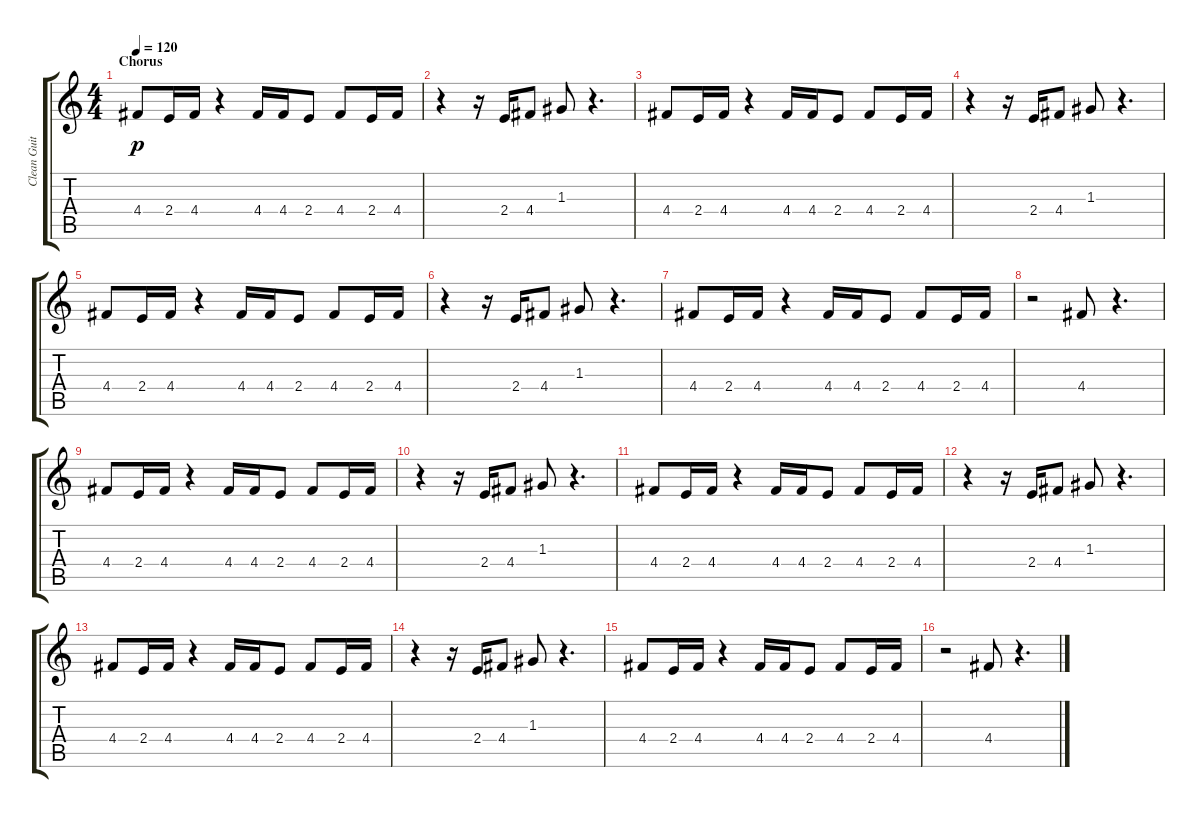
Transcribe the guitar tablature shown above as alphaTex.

\track ("Clean Guitar" "Clean Guit") {instrument banjo}
\staff {score tabs}
\tuning (E4 B3 G3 D3 A2 E2) {hide}
\displaytranspose 12
\ts (4 4)
\section ("" "Chorus")
\tempo 120
\clef g2
\ks c
4.4.8{dy p} 2.4.16 4.4.16 r.4 4.4.16 4.4.16 2.4.8 4.4.8 2.4.16 4.4.16 |
r.4 r.16 2.4.16 4.4.8 1.3.8 r.4{d} |
4.4.8 2.4.16 4.4.16 r.4 4.4.16 4.4.16 2.4.8 4.4.8 2.4.16 4.4.16 |
r.4 r.16 2.4.16 4.4.8 1.3.8 r.4{d} |
4.4.8 2.4.16 4.4.16 r.4 4.4.16 4.4.16 2.4.8 4.4.8 2.4.16 4.4.16 |
r.4 r.16 2.4.16 4.4.8 1.3.8 r.4{d} |
4.4.8 2.4.16 4.4.16 r.4 4.4.16 4.4.16 2.4.8 4.4.8 2.4.16 4.4.16 |
r.2 4.4.8 r.4{d} |
4.4.8 2.4.16 4.4.16 r.4 4.4.16 4.4.16 2.4.8 4.4.8 2.4.16 4.4.16 |
r.4 r.16 2.4.16 4.4.8 1.3.8 r.4{d} |
4.4.8 2.4.16 4.4.16 r.4 4.4.16 4.4.16 2.4.8 4.4.8 2.4.16 4.4.16 |
r.4 r.16 2.4.16 4.4.8 1.3.8 r.4{d} |
4.4.8 2.4.16 4.4.16 r.4 4.4.16 4.4.16 2.4.8 4.4.8 2.4.16 4.4.16 |
r.4 r.16 2.4.16 4.4.8 1.3.8 r.4{d} |
4.4.8 2.4.16 4.4.16 r.4 4.4.16 4.4.16 2.4.8 4.4.8 2.4.16 4.4.16 |
r.2 4.4.8 r.4{d}
